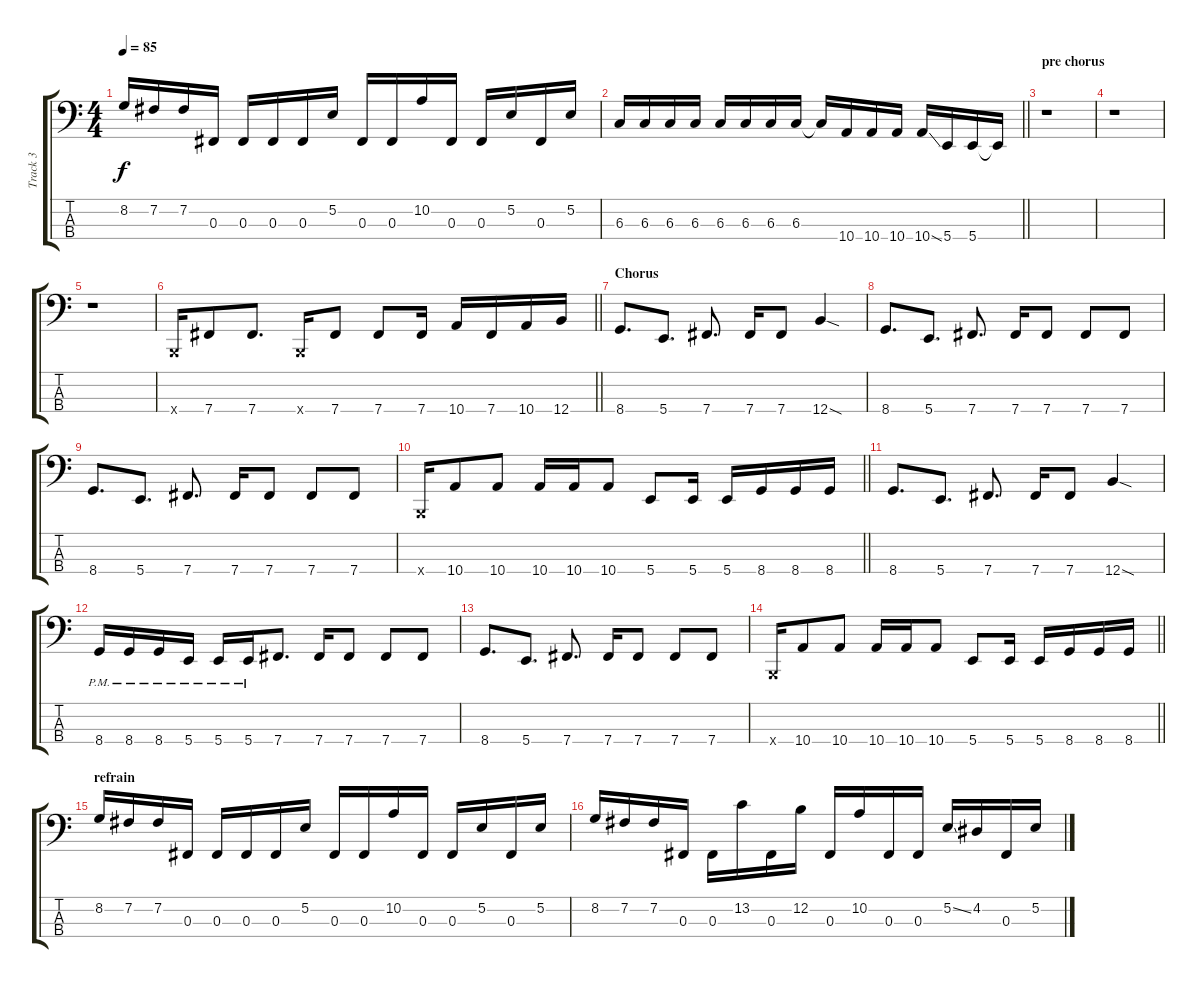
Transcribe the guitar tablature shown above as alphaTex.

\track ("Track 3" "Track 3") {instrument electricbasspick}
\staff {score tabs}
\tuning (E2 B1 Gb1 B0) {hide}
\ts (4 4)
\tempo 85
\clef f4
\ks c
8.2.16{dy f} 7.2.16 7.2.16 0.3.16 0.3.16 0.3.16 0.3.16 5.2.16 0.3.16 0.3.16 10.2.16 0.3.16 0.3.16 5.2.16 0.3.16 5.2.16 |
\barLineRight lightlight
6.3.16 6.3.16 6.3.16 6.3.16 6.3.16 6.3.16 6.3.16 6.3.16 6.3{t}.16 10.4.16 10.4.16 10.4.16 10.4{ss}.16 5.4.16 5.4.16 5.4{t}.16 |
\section ("" "pre chorus")
r.1 |
r.1 |
r.1 |
\barLineRight lightlight
0.4{x}.16 7.4.8 7.4.8{d} 0.4{x}.16 7.4.8 7.4.8 7.4.16 10.4.16 7.4.16 10.4.16 12.4.16 |
\section ("" "Chorus")
8.4.8{d} 5.4.8{d} 7.4.8{d} 7.4.16 7.4.8 12.4{sod}.4 |
8.4.8{d} 5.4.8{d} 7.4.8{d} 7.4.16 7.4.8 7.4.8 7.4.8 |
8.4.8{d} 5.4.8{d} 7.4.8{d} 7.4.16 7.4.8 7.4.8 7.4.8 |
\barLineRight lightlight
0.4{x}.16 10.4.8 10.4.8 10.4.16 10.4.16 10.4.8 5.4.8 5.4.16 5.4.16 8.4.16 8.4.16 8.4.16 |
8.4.8{d} 5.4.8{d} 7.4.8{d} 7.4.16 7.4.8 12.4{sod}.4 |
8.4{pm}.16 8.4{pm}.16 8.4{pm}.16 5.4{pm}.16 5.4{pm}.16 5.4{pm}.16 7.4.8{d} 7.4.16 7.4.8 7.4.8 7.4.8 |
8.4.8{d} 5.4.8{d} 7.4.8{d} 7.4.16 7.4.8 7.4.8 7.4.8 |
\barLineRight lightlight
0.4{x}.16 10.4.8 10.4.8 10.4.16 10.4.16 10.4.8 5.4.8 5.4.16 5.4.16 8.4.16 8.4.16 8.4.16 |
\section ("" "refrain")
8.2.16 7.2.16 7.2.16 0.3.16 0.3.16 0.3.16 0.3.16 5.2.16 0.3.16 0.3.16 10.2.16 0.3.16 0.3.16 5.2.16 0.3.16 5.2.16 |
8.2.16 7.2.16 7.2.16 0.3.16 0.3.16 13.2.16 0.3.16 12.2.16 0.3.16 10.2.16 0.3.16 0.3.16 5.2{ss}.16 4.2.16 0.3.16 5.2.16
